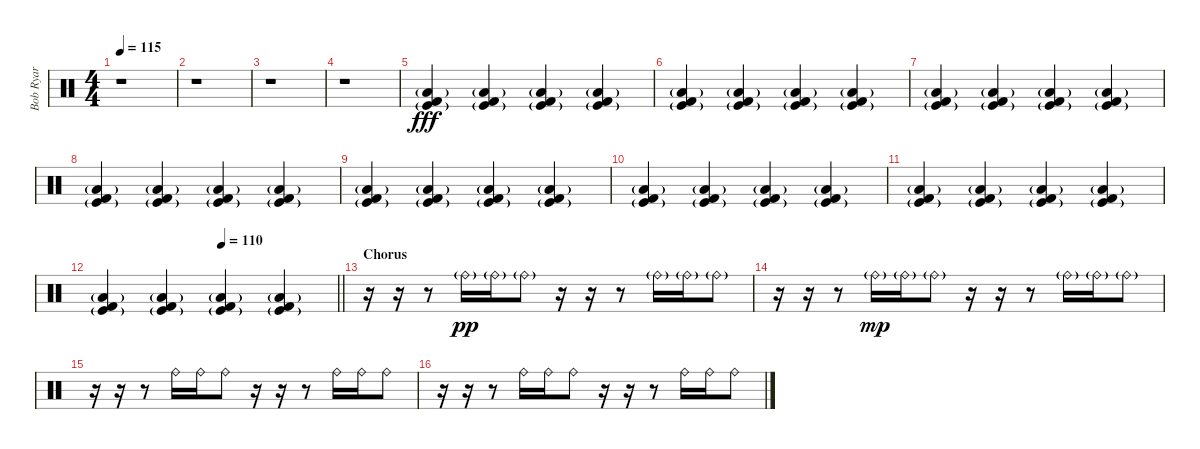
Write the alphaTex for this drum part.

\track ("Bob Ryar " "Bob Ryar ") {instrument percussion}
\staff {score}
\articulation defaults
\ts (4 4)
\tempo 115
\clef neutral
\ks c
r.1{dy mp} |
r.1 |
r.1 |
r.1 |
("Low Floor Tom (hit)"{g} "Kick (hit)"{g} "Kick (hit) 2").4{dy fff} ("Low Floor Tom (hit)"{g} "Kick (hit)"{g} "Kick (hit) 2").4 ("Low Floor Tom (hit)"{g} "Kick (hit)"{g} "Kick (hit) 2").4 ("Low Floor Tom (hit)"{g} "Kick (hit)"{g} "Kick (hit) 2").4 |
("Low Floor Tom (hit)"{g} "Kick (hit)"{g} "Kick (hit) 2").4 ("Low Floor Tom (hit)"{g} "Kick (hit)"{g} "Kick (hit) 2").4 ("Low Floor Tom (hit)"{g} "Kick (hit)"{g} "Kick (hit) 2").4 ("Low Floor Tom (hit)"{g} "Kick (hit)"{g} "Kick (hit) 2").4 |
("Low Floor Tom (hit)"{g} "Kick (hit)"{g} "Kick (hit) 2").4 ("Low Floor Tom (hit)"{g} "Kick (hit)"{g} "Kick (hit) 2").4 ("Low Floor Tom (hit)"{g} "Kick (hit)"{g} "Kick (hit) 2").4 ("Low Floor Tom (hit)"{g} "Kick (hit)"{g} "Kick (hit) 2").4 |
("Low Floor Tom (hit)"{g} "Kick (hit)"{g} "Kick (hit) 2").4 ("Low Floor Tom (hit)"{g} "Kick (hit)"{g} "Kick (hit) 2").4 ("Low Floor Tom (hit)"{g} "Kick (hit)"{g} "Kick (hit) 2").4 ("Low Floor Tom (hit)"{g} "Kick (hit)"{g} "Kick (hit) 2").4 |
("Low Floor Tom (hit)"{g} "Kick (hit)"{g} "Kick (hit) 2").4 ("Low Floor Tom (hit)"{g} "Kick (hit)"{g} "Kick (hit) 2").4 ("Low Floor Tom (hit)"{g} "Kick (hit)"{g} "Kick (hit) 2").4 ("Low Floor Tom (hit)"{g} "Kick (hit)"{g} "Kick (hit) 2").4 |
("Low Floor Tom (hit)"{g} "Kick (hit)"{g} "Kick (hit) 2").4 ("Low Floor Tom (hit)"{g} "Kick (hit)"{g} "Kick (hit) 2").4 ("Low Floor Tom (hit)"{g} "Kick (hit)"{g} "Kick (hit) 2").4 ("Low Floor Tom (hit)"{g} "Kick (hit)"{g} "Kick (hit) 2").4 |
("Low Floor Tom (hit)"{g} "Kick (hit)"{g} "Kick (hit) 2").4 ("Low Floor Tom (hit)"{g} "Kick (hit)"{g} "Kick (hit) 2").4 ("Low Floor Tom (hit)"{g} "Kick (hit)"{g} "Kick (hit) 2").4 ("Low Floor Tom (hit)"{g} "Kick (hit)"{g} "Kick (hit) 2").4 |
\tempo (110 0.5)
\barLineRight lightlight
("Low Floor Tom (hit)"{g} "Kick (hit)"{g} "Kick (hit) 2").4 ("Low Floor Tom (hit)"{g} "Kick (hit)"{g} "Kick (hit) 2").4 ("Low Floor Tom (hit)"{g} "Kick (hit)"{g} "Kick (hit) 2").4 ("Low Floor Tom (hit)"{g} "Kick (hit)"{g} "Kick (hit) 2").4 |
\section ("" "Chorus")
r.16 r.16 r.8 "Ride (bell)"{g}.16{dy pp} "Ride (bell)"{g}.16 "Ride (bell)"{g}.8 r.16 r.16 r.8 "Ride (bell)"{g}.16 "Ride (bell)"{g}.16 "Ride (bell)"{g}.8 |
r.16 r.16 r.8 "Ride (bell)"{g}.16{dy mp} "Ride (bell)"{g}.16 "Ride (bell)"{g}.8 r.16 r.16 r.8 "Ride (bell)"{g}.16 "Ride (bell)"{g}.16 "Ride (bell)"{g}.8 |
r.16 r.16 r.8 "Ride (bell)".16 "Ride (bell)".16 "Ride (bell)".8 r.16 r.16 r.8 "Ride (bell)".16 "Ride (bell)".16 "Ride (bell)".8 |
r.16 r.16 r.8 "Ride (bell)".16 "Ride (bell)".16 "Ride (bell)".8 r.16 r.16 r.8 "Ride (bell)".16 "Ride (bell)".16 "Ride (bell)".8
